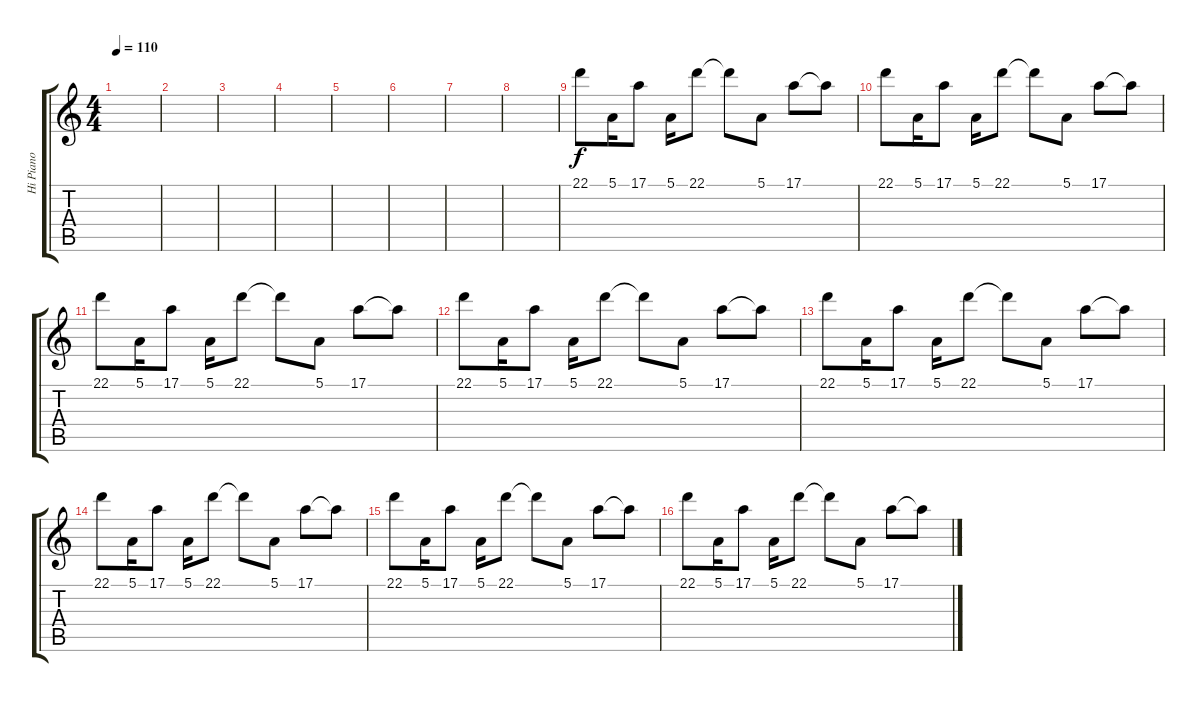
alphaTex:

\track ("Hi Piano" "Hi Piano") {instrument vibraphone}
\staff {score tabs}
\tuning (E4 B3 G3 D3 A2 E2) {hide}
\ts (4 4)
\tempo 110
\clef g2
\ks c
|
|
|
|
|
|
|
|
22.1.8 5.1.16 17.1.8 5.1.16 22.1.8 22.1{t}.8 5.1.8 17.1.8 17.1{t}.8 |
22.1.8 5.1.16 17.1.8 5.1.16 22.1.8 22.1{t}.8 5.1.8 17.1.8 17.1{t}.8 |
22.1.8 5.1.16 17.1.8 5.1.16 22.1.8 22.1{t}.8 5.1.8 17.1.8 17.1{t}.8 |
22.1.8 5.1.16 17.1.8 5.1.16 22.1.8 22.1{t}.8 5.1.8 17.1.8 17.1{t}.8 |
22.1.8 5.1.16 17.1.8 5.1.16 22.1.8 22.1{t}.8 5.1.8 17.1.8 17.1{t}.8 |
22.1.8 5.1.16 17.1.8 5.1.16 22.1.8 22.1{t}.8 5.1.8 17.1.8 17.1{t}.8 |
22.1.8 5.1.16 17.1.8 5.1.16 22.1.8 22.1{t}.8 5.1.8 17.1.8 17.1{t}.8 |
22.1.8 5.1.16 17.1.8 5.1.16 22.1.8 22.1{t}.8 5.1.8 17.1.8 17.1{t}.8
